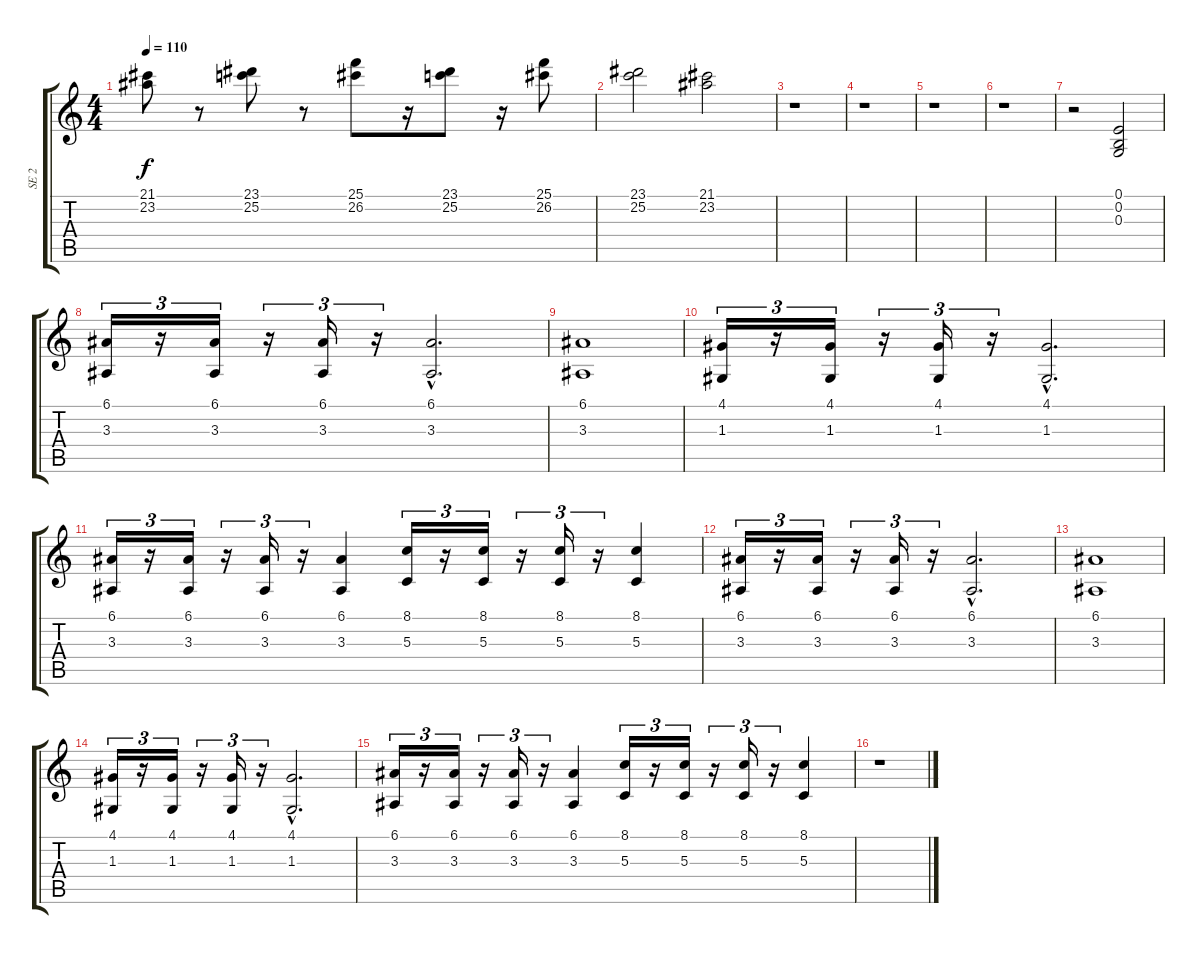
\track ("SE 2" "SE 2") {instrument stringensemble1}
\staff {score tabs}
\tuning (E4 B3 G3 D3 A2 E2) {hide}
\ts (4 4)
\tempo 110
\clef g2
\ks c
(21.1 23.2).8{dy f volume 13} r.8 (23.1 25.2).8 r.8 (25.1 26.2).8 r.16 (23.1 25.2).8 r.16 (25.1 26.2).8 |
(23.1 25.2).2 (21.1 23.2).2 |
r.1{volume 10} |
r.1 |
r.1 |
r.1 |
r.2 (0.1 0.2 0.3).2{volume 12 instrument reversecymbal} |
\section ("" "")
(6.1 3.3).16{tu (3 2) volume 10 instrument tuba} r.16{tu (3 2)} (6.1 3.3).16{tu (3 2)} r.16{tu (3 2)} (6.1 3.3).16{tu (3 2)} r.16{tu (3 2)} (6.1{hac} 3.3{hac}).2{d} |
(6.1 3.3).1 |
(4.1 1.3).16{tu (3 2)} r.16{tu (3 2)} (4.1 1.3).16{tu (3 2)} r.16{tu (3 2)} (4.1 1.3).16{tu (3 2)} r.16{tu (3 2)} (4.1{hac} 1.3{hac}).2{d} |
(6.1 3.3).16{tu (3 2)} r.16{tu (3 2)} (6.1 3.3).16{tu (3 2)} r.16{tu (3 2)} (6.1 3.3).16{tu (3 2)} r.16{tu (3 2)} (6.1 3.3).4 (8.1 5.3).16{tu (3 2)} r.16{tu (3 2)} (8.1 5.3).16{tu (3 2)} r.16{tu (3 2)} (8.1 5.3).16{tu (3 2)} r.16{tu (3 2)} (8.1 5.3).4 |
(6.1 3.3).16{tu (3 2) volume 12 instrument tuba} r.16{tu (3 2)} (6.1 3.3).16{tu (3 2)} r.16{tu (3 2)} (6.1 3.3).16{tu (3 2)} r.16{tu (3 2)} (6.1{hac} 3.3{hac}).2{d} |
(6.1 3.3).1 |
(4.1 1.3).16{tu (3 2)} r.16{tu (3 2)} (4.1 1.3).16{tu (3 2)} r.16{tu (3 2)} (4.1 1.3).16{tu (3 2)} r.16{tu (3 2)} (4.1{hac} 1.3{hac}).2{d} |
(6.1 3.3).16{tu (3 2)} r.16{tu (3 2)} (6.1 3.3).16{tu (3 2)} r.16{tu (3 2)} (6.1 3.3).16{tu (3 2)} r.16{tu (3 2)} (6.1 3.3).4 (8.1 5.3).16{tu (3 2)} r.16{tu (3 2)} (8.1 5.3).16{tu (3 2)} r.16{tu (3 2)} (8.1 5.3).16{tu (3 2)} r.16{tu (3 2)} (8.1 5.3).4 |
\section ("" "")
r.1
